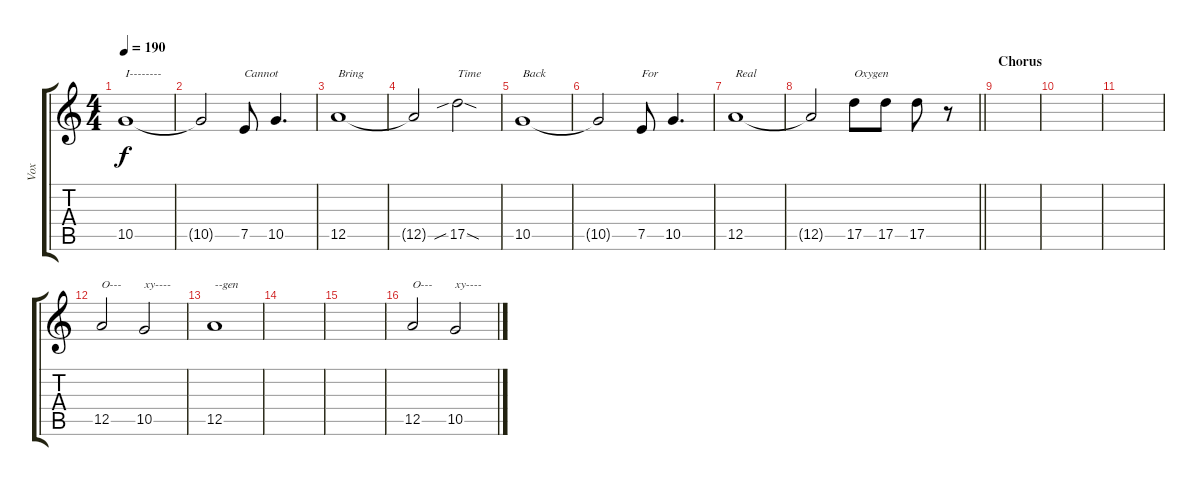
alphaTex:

\track ("Vox" "Vox") {instrument distortionguitar}
\staff {score tabs}
\tuning (E4 B3 G3 D3 A2 E2) {hide}
\ts (4 4)
\tempo 190
\clef g2
\ks c
10.5.1{txt "I--------" dy f} |
10.5{t}.2 7.5.8{txt "Cannot"} 10.5.4{d} |
12.5.1{txt "Bring"} |
12.5{t}.2 17.5{sib sod}.2{txt "Time"} |
10.5.1{txt "Back"} |
10.5{t}.2 7.5.8{txt "For"} 10.5.4{d} |
12.5.1{txt "Real"} |
\barLineRight lightlight
12.5{t}.2 17.5.8{txt "Oxygen"} 17.5.8 17.5.8 r.8 |
\section ("" "Chorus")
|
|
|
12.5.2{txt "O---"} 10.5.2{txt "xy----"} |
12.5.1{txt "--gen"} |
|
|
12.5.2{txt "O---"} 10.5.2{txt "xy----"}
